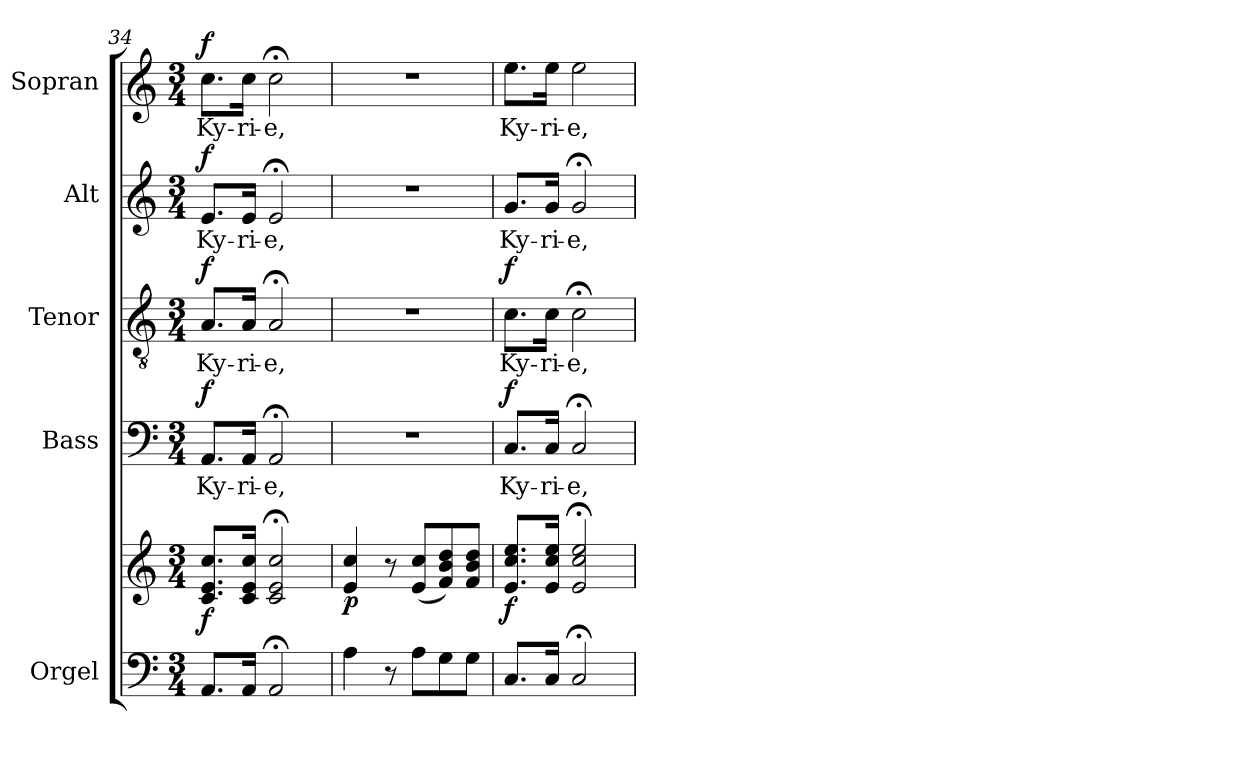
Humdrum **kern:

**kern	**kern	**dynam	**kern	**text	**dynam	**kern	**text	**dynam	**kern	**text	**dynam	**kern	**text	**dynam
*part5	*part5	*part5	*part4	*part4	*part4	*part3	*part3	*part3	*part2	*part2	*part2	*part1	*part1	*part1
*staff6	*staff5	*staff5/6	*staff4	*staff4	*staff4	*staff3	*staff3	*staff3	*staff2	*staff2	*staff2	*staff1	*staff1	*staff1
*I"Orgel	*	*	*I"Bass	*	*	*I"Tenor	*	*	*I"Alt	*	*	*I"Sopran	*	*
*I'Org.	*	*	*I'B.	*	*	*I'T.	*	*	*I'A.	*	*	*I'S.	*	*
*clefF4	*clefG2	*	*clefF4	*	*	*clefGv2	*	*	*clefG2	*	*	*clefG2	*	*
*k[]	*k[]	*	*k[]	*	*	*k[]	*	*	*k[]	*	*	*k[]	*	*
*C:	*C:	*	*C:	*	*	*C:	*	*	*C:	*	*	*C:	*	*
*M3/4	*M3/4	*	*M3/4	*	*	*M3/4	*	*	*M3/4	*	*	*M3/4	*	*
=34	=34	=34	=34	=34	=34	=34	=34	=34	=34	=34	=34	=34	=34	=34
!	!	!LO:DY:b	!	!LO:LY:b	!LO:DY:a	!	!LO:LY:b	!LO:DY:a	!	!LO:LY:b	!LO:DY:a	!	!LO:LY:b	!LO:DY:a
8.AA/L	8.c/ 8.e/ 8.cc/L	f	8.AA/L	Ky-	f	8.A/L	Ky-	f	8.e/L	Ky-	f	8.cc\L	Ky-	f
!	!	!	!	!LO:LY:b	!	!	!LO:LY:b	!	!	!LO:LY:b	!	!	!LO:LY:b	!
16AA/Jk	16c/ 16e/ 16cc/Jk	.	16AA/Jk	-ri-	.	16A/Jk	-ri-	.	16e/Jk	-ri-	.	16cc\Jk	-ri-	.
!	!	!	!	!LO:LY:b	!	!	!LO:LY:b	!	!	!LO:LY:b	!	!	!LO:LY:b	!
2AA;</	2c/;< 2e/;< 2cc/;<	.	2AA;</	-e,	.	2A;</	-e,	.	2e;</	-e,	.	2cc;<\	-e,	.
!!LO:LB:g=z
=35	=35	=35	=35	=35	=35	=35	=35	=35	=35	=35	=35	=35	=35	=35
!	!	!LO:DY:b	!	!	!	!	!	!	!	!	!	!	!	!
4A\	4e/ 4cc/	p	2.r	.	.	2.r	.	.	2.r	.	.	2.r	.	.
8r	8r	.	.	.	.	.	.	.	.	.	.	.	.	.
8A\L	(<8e/ 8cc/L	.	.	.	.	.	.	.	.	.	.	.	.	.
8G\	8f/ 8b/ 8dd/)	.	.	.	.	.	.	.	.	.	.	.	.	.
8G\J	8f/ 8b/ 8dd/J	.	.	.	.	.	.	.	.	.	.	.	.	.
=36	=36	=36	=36	=36	=36	=36	=36	=36	=36	=36	=36	=36	=36	=36
!	!	!LO:DY:b	!	!LO:LY:b	!LO:DY:a	!	!LO:LY:b	!LO:DY:a	!	!LO:LY:b	!	!	!LO:LY:b	!
8.C/L	8.e/ 8.cc/ 8.ee/L	f	8.C/L	Ky-	f	8.c\L	Ky-	f	8.g/L	Ky-	.	8.ee\L	Ky-	.
!	!	!	!	!LO:LY:b	!	!	!LO:LY:b	!	!	!LO:LY:b	!	!	!LO:LY:b	!
16C/Jk	16e/ 16cc/ 16ee/Jk	.	16C/Jk	-ri-	.	16c\Jk	-ri-	.	16g/Jk	-ri-	.	16ee\Jk	-ri-	.
!	!	!	!	!LO:LY:b	!	!	!LO:LY:b	!	!	!LO:LY:b	!	!	!LO:LY:b	!
2C;</	2e/;< 2cc/;< 2ee/;<	.	2C;</	-e,	.	2c;<\	-e,	.	2g;</	-e,	.	2ee\	-e,	.
=	=	=	=	=	=	=	=	=	=	=	=	=	=	=
*-	*-	*-	*-	*-	*-	*-	*-	*-	*-	*-	*-	*-	*-	*-
